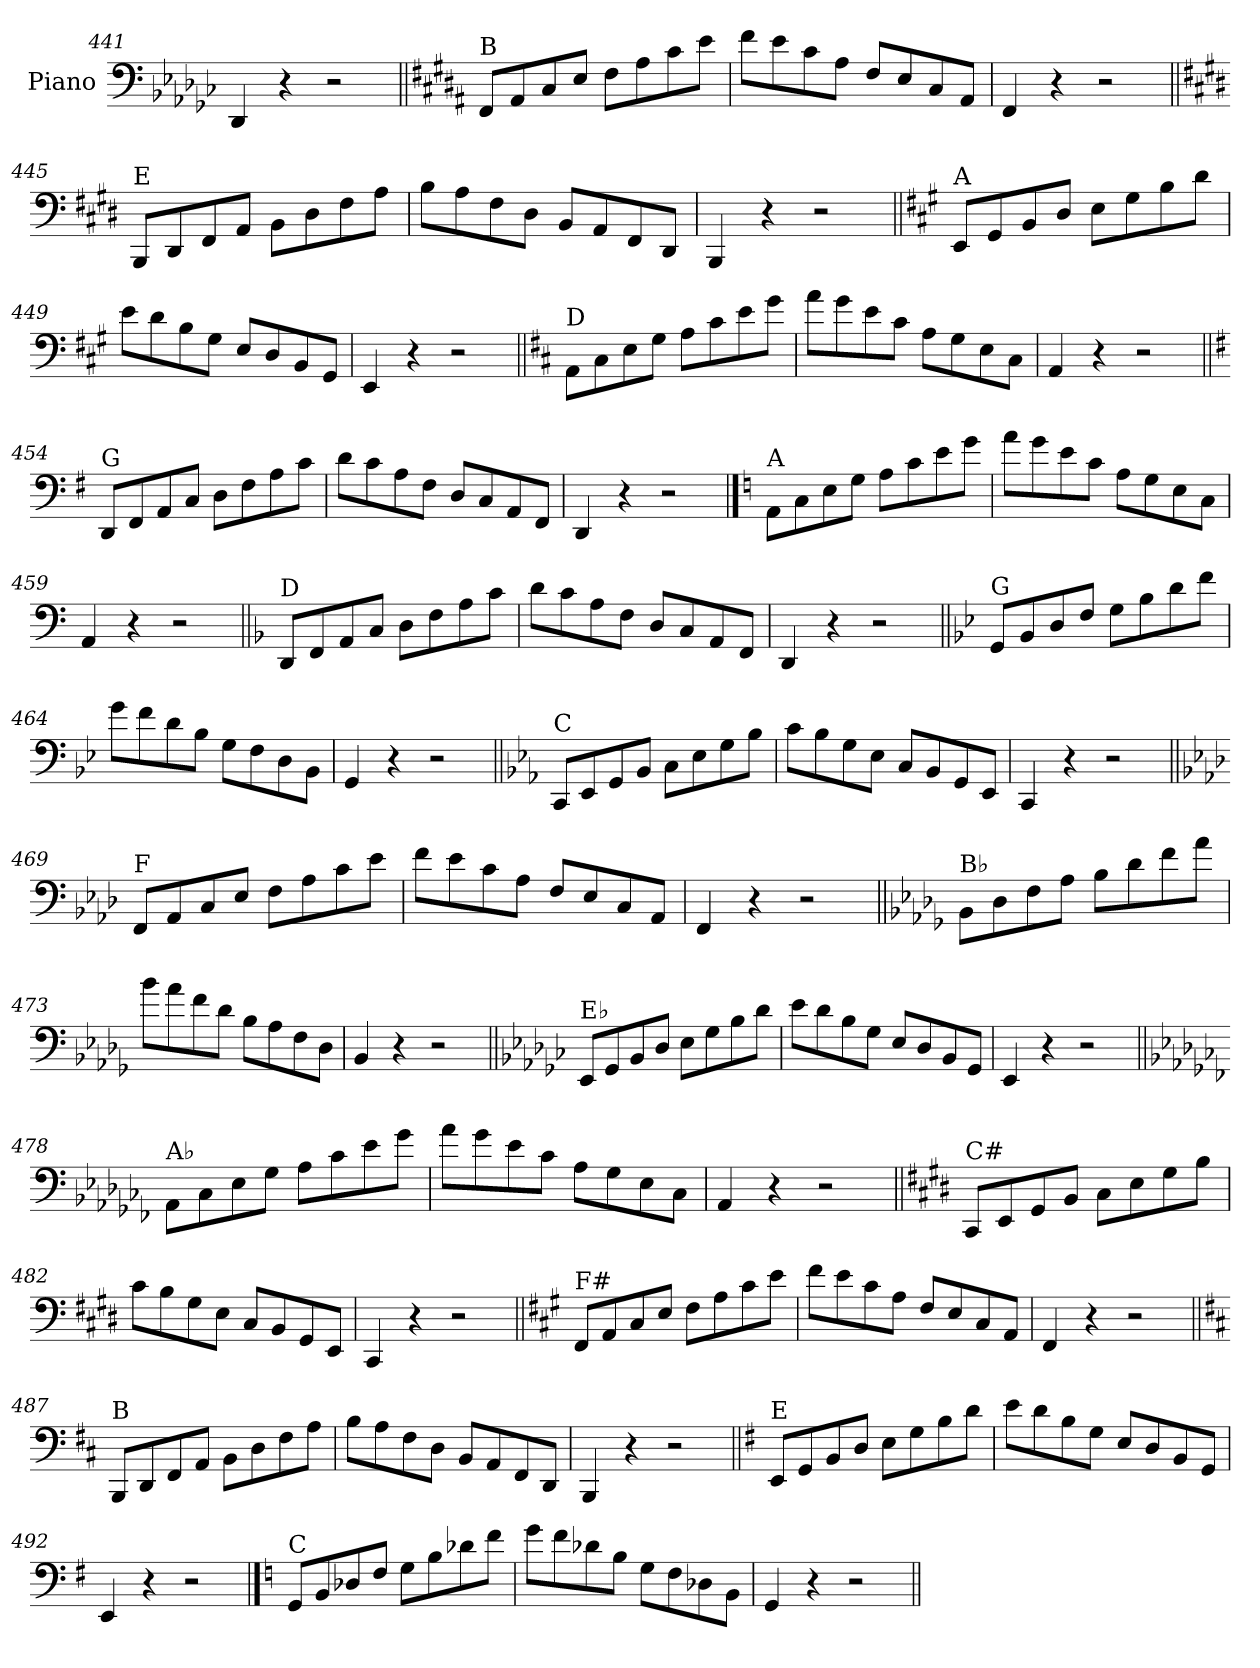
**kern
*part1
*staff1
*I"Piano
*I'Pno.
*clefF4
*k[b-e-a-d-g-c-]
=441
4DD-/
4r
2r
=442||
*k[f#c#g#d#a#]
!LO:TX:a:t=B
8FF#/L
8AA#/
8C#/
8E/J
8F#\L
8A#\
8c#\
8e\J
=443
8f#\L
8e\
8c#\
8A#\J
8F#/L
8E/
8C#/
8AA#/J
=444
4FF#/
4r
2r
!!LO:LB:g=z
=445||
*k[f#c#g#d#]
!LO:TX:a:t=E
8BBB/L
8DD#/
8FF#/
8AA/J
8BB\L
8D#\
8F#\
8A\J
=446
8B\L
8A\
8F#\
8D#\J
8BB/L
8AA/
8FF#/
8DD#/J
=447
4BBB/
4r
2r
=448||
*k[f#c#g#]
!LO:TX:a:t=A
8EE/L
8GG#/
8BB/
8D/J
8E\L
8G#\
8B\
8d\J
=449
8e\L
8d\
8B\
8G#\J
8E/L
8D/
8BB/
8GG#/J
=450
4EE/
4r
2r
!!LO:LB:g=z
=451||
*k[f#c#]
!LO:TX:a:t=D
8AA\L
8C#\
8E\
8G\J
8A\L
8c#\
8e\
8g\J
=452
8a\L
8g\
8e\
8c#\J
8A\L
8G\
8E\
8C#\J
=453
4AA/
4r
2r
=454||
*k[f#]
!LO:TX:a:t=G
8DD/L
8FF#/
8AA/
8C/J
8D\L
8F#\
8A\
8c\J
=455
8d\L
8c\
8A\
8F#\J
8D/L
8C/
8AA/
8FF#/J
=456
4DD/
4r
2r
!!LO:PB:g=z
==457
*k[]
!LO:TX:a:t=A
8AA\L
8C\
8E\
8G\J
8A\L
8c\
8e\
8g\J
=458
8a\L
8g\
8e\
8c\J
8A\L
8G\
8E\
8C\J
=459
4AA/
4r
2r
=460||
*k[b-]
!LO:TX:a:t=D
8DD/L
8FF/
8AA/
8C/J
8D\L
8F\
8A\
8c\J
=461
8d\L
8c\
8A\
8F\J
8D/L
8C/
8AA/
8FF/J
=462
4DD/
4r
2r
!!LO:LB:g=z
=463||
*k[b-e-]
!LO:TX:a:t=G
8GG/L
8BB-/
8D/
8F/J
8G\L
8B-\
8d\
8f\J
=464
8g\L
8f\
8d\
8B-\J
8G\L
8F\
8D\
8BB-\J
=465
4GG/
4r
2r
=466||
*k[b-e-a-]
!LO:TX:a:t=C
8CC/L
8EE-/
8GG/
8BB-/J
8C\L
8E-\
8G\
8B-\J
=467
8c\L
8B-\
8G\
8E-\J
8C/L
8BB-/
8GG/
8EE-/J
=468
4CC/
4r
2r
!!LO:LB:g=z
=469||
*k[b-e-a-d-]
!LO:TX:a:t=F
8FF/L
8AA-/
8C/
8E-/J
8F\L
8A-\
8c\
8e-\J
=470
8f\L
8e-\
8c\
8A-\J
8F/L
8E-/
8C/
8AA-/J
=471
4FF/
4r
2r
=472||
*k[b-e-a-d-g-]
!LO:TX:a:t=B♭
8BB-\L
8D-\
8F\
8A-\J
8B-\L
8d-\
8f\
8a-\J
=473
8b-\L
8a-\
8f\
8d-\J
8B-\L
8A-\
8F\
8D-\J
=474
4BB-/
4r
2r
!!LO:LB:g=z
=475||
*k[b-e-a-d-g-c-]
!LO:TX:a:t=E♭
8EE-/L
8GG-/
8BB-/
8D-/J
8E-\L
8G-\
8B-\
8d-\J
=476
8e-\L
8d-\
8B-\
8G-\J
8E-/L
8D-/
8BB-/
8GG-/J
=477
4EE-/
4r
2r
=478||
*k[b-e-a-d-g-c-f-]
!LO:TX:a:t=A♭
8AA-\L
8C-\
8E-\
8G-\J
8A-\L
8c-\
8e-\
8g-\J
=479
8a-\L
8g-\
8e-\
8c-\J
8A-\L
8G-\
8E-\
8C-\J
=480
4AA-/
4r
2r
!!LO:LB:g=z
=481||
*k[f#c#g#d#]
!LO:TX:a:t=C#
8CC#/L
8EE/
8GG#/
8BB/J
8C#\L
8E\
8G#\
8B\J
=482
8c#\L
8B\
8G#\
8E\J
8C#/L
8BB/
8GG#/
8EE/J
=483
4CC#/
4r
2r
=484||
*k[f#c#g#]
!LO:TX:a:t=F#
8FF#/L
8AA/
8C#/
8E/J
8F#\L
8A\
8c#\
8e\J
=485
8f#\L
8e\
8c#\
8A\J
8F#/L
8E/
8C#/
8AA/J
=486
4FF#/
4r
2r
!!LO:LB:g=z
=487||
*k[f#c#]
!LO:TX:a:t=B
8BBB/L
8DD/
8FF#/
8AA/J
8BB\L
8D\
8F#\
8A\J
=488
8B\L
8A\
8F#\
8D\J
8BB/L
8AA/
8FF#/
8DD/J
=489
4BBB/
4r
2r
=490||
*k[f#]
!LO:TX:a:t=E
8EE/L
8GG/
8BB/
8D/J
8E\L
8G\
8B\
8d\J
=491
8e\L
8d\
8B\
8G\J
8E/L
8D/
8BB/
8GG/J
=492
4EE/
4r
2r
!!LO:PB:g=z
==493
*k[]
!LO:TX:a:t=C
8GG/L
8BB/
8D-X/
8F/J
8G\L
8B\
8d-X\
8f\J
=494
8g\L
8f\
8d-X\
8B\J
8G\L
8F\
8D-X\
8BB\J
=495
4GG/
4r
2r
=||
*-
